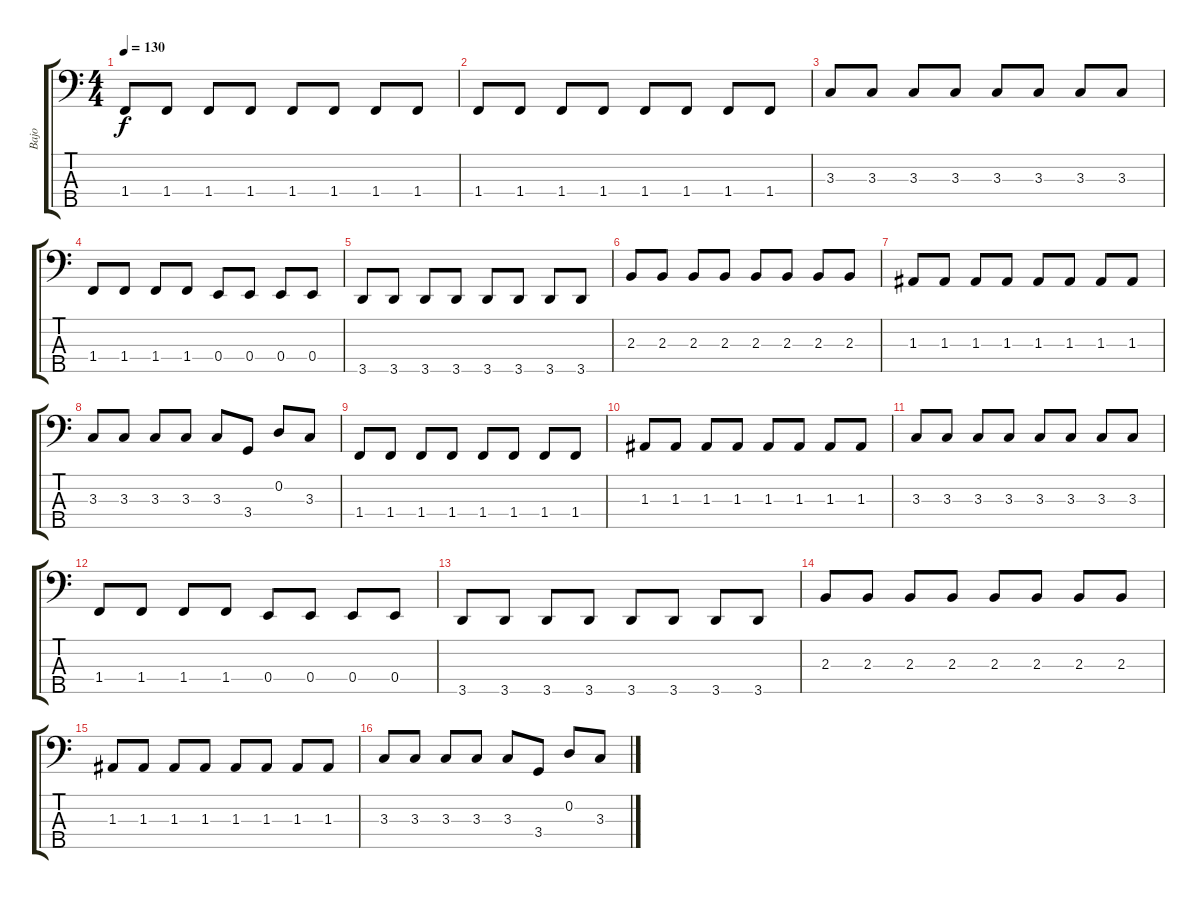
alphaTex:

\track ("Bajo" "Bajo") {instrument electricbassfinger}
\staff {score tabs}
\tuning (G2 D2 A1 E1 B0) {hide}
\ts (4 4)
\tempo 130
\clef f4
\ks c
1.4.8{dy f} 1.4.8 1.4.8 1.4.8 1.4.8 1.4.8 1.4.8 1.4.8 |
1.4.8 1.4.8 1.4.8 1.4.8 1.4.8 1.4.8 1.4.8 1.4.8 |
3.3.8 3.3.8 3.3.8 3.3.8 3.3.8 3.3.8 3.3.8 3.3.8 |
1.4.8 1.4.8 1.4.8 1.4.8 0.4.8 0.4.8 0.4.8 0.4.8 |
3.5.8 3.5.8 3.5.8 3.5.8 3.5.8 3.5.8 3.5.8 3.5.8 |
2.3.8 2.3.8 2.3.8 2.3.8 2.3.8 2.3.8 2.3.8 2.3.8 |
1.3.8 1.3.8 1.3.8 1.3.8 1.3.8 1.3.8 1.3.8 1.3.8 |
3.3.8 3.3.8 3.3.8 3.3.8 3.3.8 3.4.8 0.2.8 3.3.8 |
1.4.8 1.4.8 1.4.8 1.4.8 1.4.8 1.4.8 1.4.8 1.4.8 |
1.3.8 1.3.8 1.3.8 1.3.8 1.3.8 1.3.8 1.3.8 1.3.8 |
3.3.8 3.3.8 3.3.8 3.3.8 3.3.8 3.3.8 3.3.8 3.3.8 |
1.4.8 1.4.8 1.4.8 1.4.8 0.4.8 0.4.8 0.4.8 0.4.8 |
3.5.8 3.5.8 3.5.8 3.5.8 3.5.8 3.5.8 3.5.8 3.5.8 |
2.3.8 2.3.8 2.3.8 2.3.8 2.3.8 2.3.8 2.3.8 2.3.8 |
1.3.8 1.3.8 1.3.8 1.3.8 1.3.8 1.3.8 1.3.8 1.3.8 |
3.3.8 3.3.8 3.3.8 3.3.8 3.3.8 3.4.8 0.2.8 3.3.8
